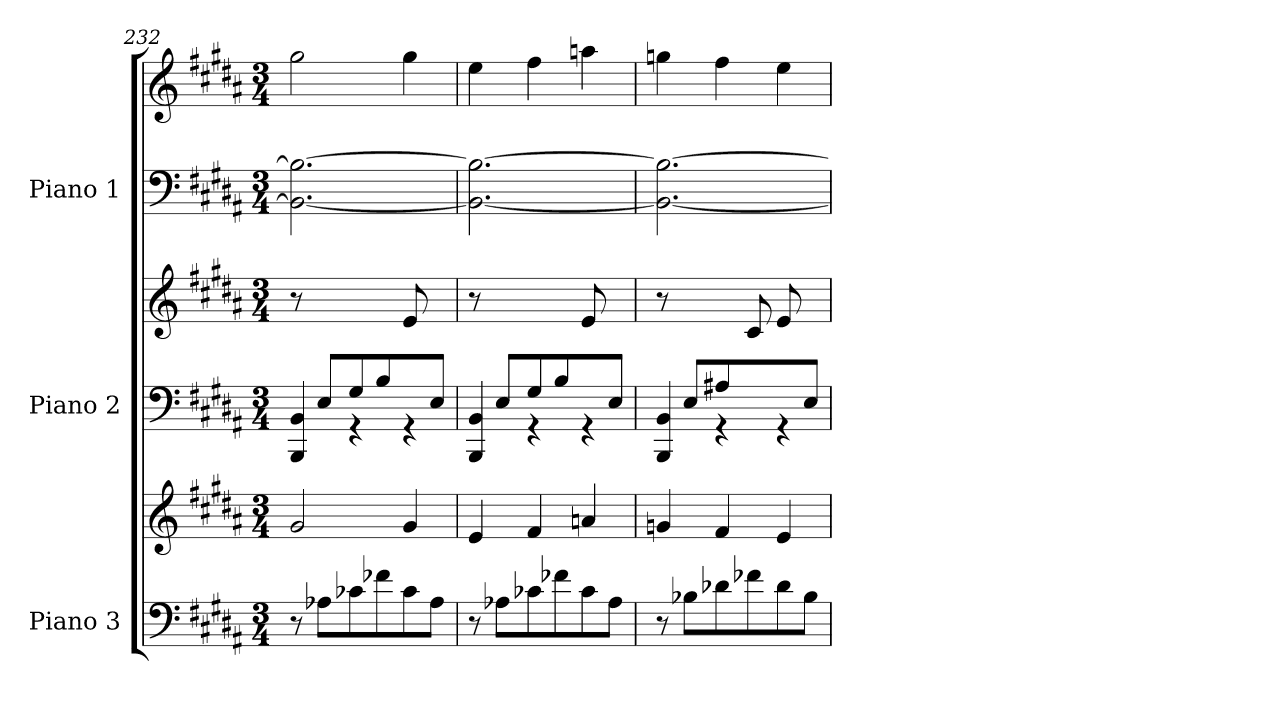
**kern	**kern	**kern	**kern	**kern	**kern
*part3	*part3	*part2	*part2	*part1	*part1
*staff6	*staff5	*staff4	*staff3	*staff2	*staff1
*I"Piano 3	*	*I"Piano 2	*	*I"Piano 1	*
*I'Pno. 3	*	*I'Pno. 2	*	*I'Pno. 1	*
*clefF4	*clefG2	*clefF4	*clefG2	*clefF4	*clefG2
*k[f#c#g#d#a#]	*k[f#c#g#d#a#]	*k[f#c#g#d#a#]	*k[f#c#g#d#a#]	*k[f#c#g#d#a#]	*k[f#c#g#d#a#]
*M3/4	*M3/4	*M3/4	*M3/4	*M3/4	*M3/4
=232	=232	=232	=232	=232	=232
*	*	*^	*	*	*
8r	2g#/	8ryy	4BBB/ 4BB/	8r	2.BB\_ 2.B\_	2gg#\
8A-X\L	.	8E/L	.	4.ryy	.	.
8c-X\	.	8G#/	4rGG	.	.	.
8f-X\	.	8B/	.	.	.	.
8c-\	4g#/	8ryy	4rGG	8e/	.	4gg#\
8A-\J	.	8E/J	.	8ryy	.	.
=233	=233	=233	=233	=233	=233	=233
8r	4e/	8ryy	4BBB/ 4BB/	8r	2.BB\_ 2.B\_	4ee\
8A-X\L	.	8E/L	.	4.ryy	.	.
8c-X\	4f#/	8G#/	4rGG	.	.	4ff#\
8f-X\	.	8B/	.	.	.	.
8c-\	4an/	8ryy	4rGG	8e/	.	4aan\
8A-\J	.	8E/J	.	8ryy	.	.
=234	=234	=234	=234	=234	=234	=234
8r	4gn/	8ryy	4BBB/ 4BB/	8r	2.BB\_ 2.B\_	4ggn\
8B-X\L	.	8E/L	.	4ryy	.	.
8d-X\	4f#/	8A#X/	4rGG	.	.	4ff#\
8f-X\	.	4ryy	.	8c#/	.	.
8d-\	4e/	.	4rGG	8e/	.	4ee\
8B-\J	.	8E/J	.	8ryy	.	.
*	*	*v	*v	*	*	*
=	=	=	=	=	=
*-	*-	*-	*-	*-	*-
